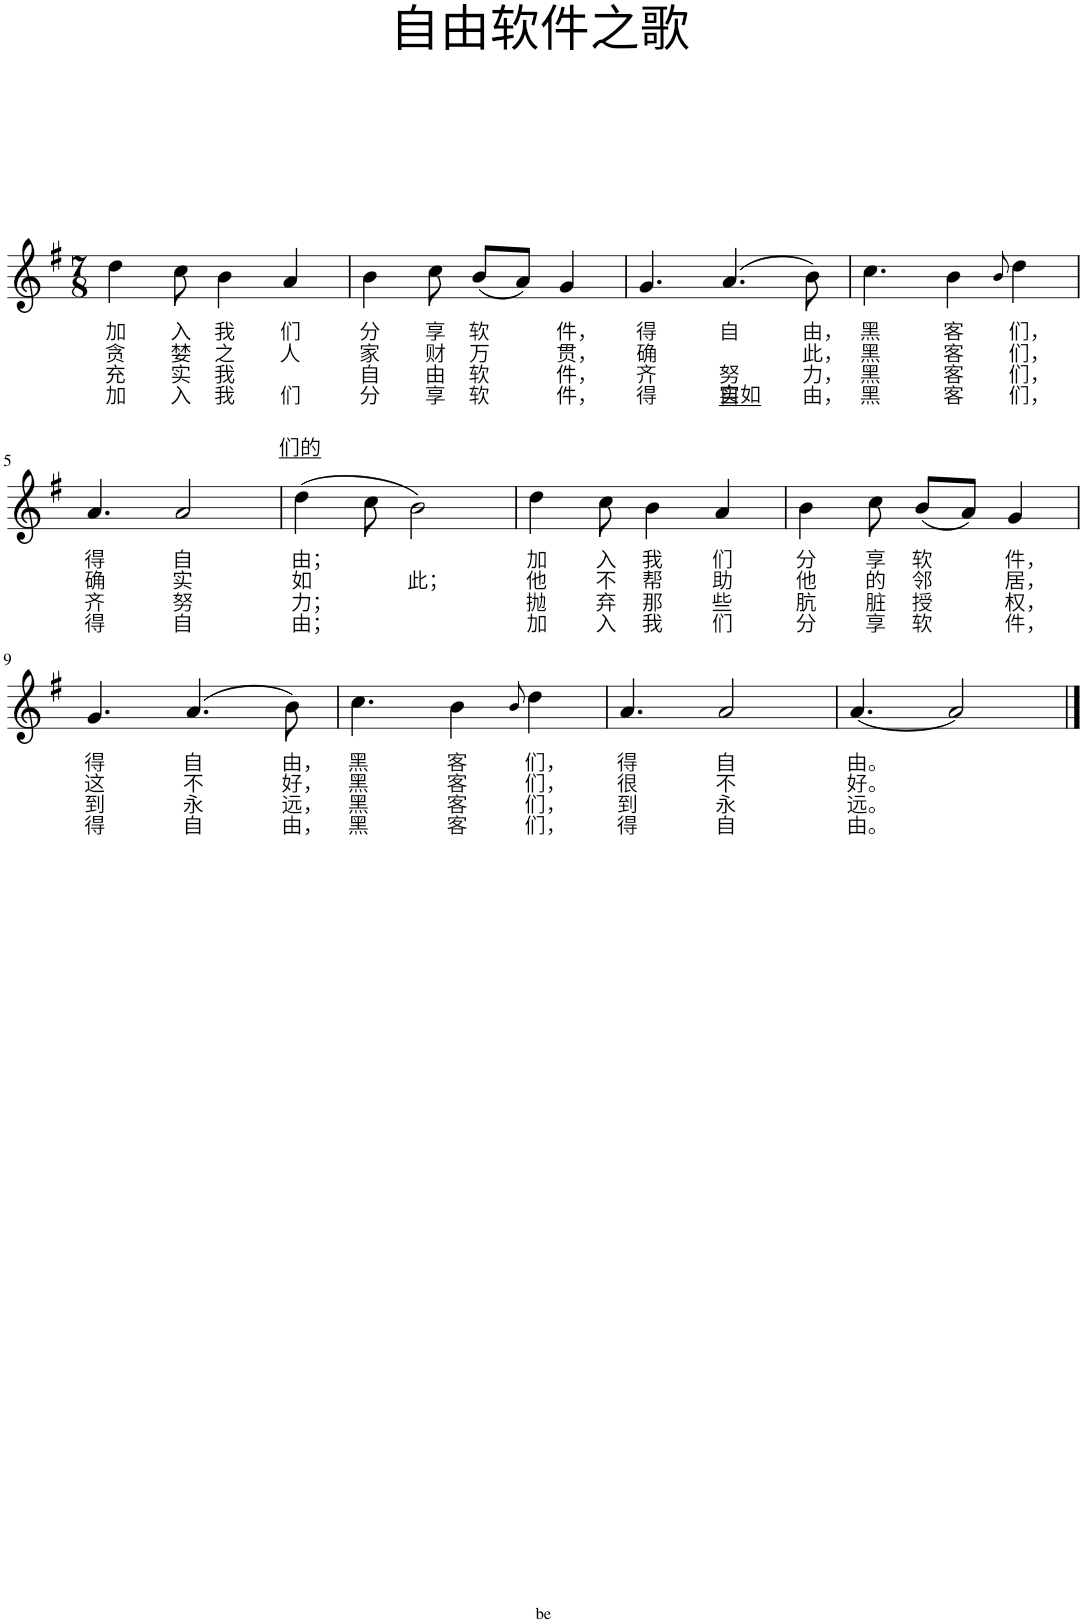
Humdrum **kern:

**kern	**text	**text	**text	**text
*part1	*part1	*part1	*part1	*part1
*staff1	*staff1	*staff1	*staff1	*staff1
*I"古典吉他	*	*	*	*
*clefG2	*	*	*	*
*k[f#]	*	*	*	*
*M7/8	*	*	*	*
=1	=1	=1	=1	=1
!	!LO:LY:b	!LO:LY:b	!LO:LY:b	!LO:LY:b
4dd\	加	贪	充	加
!	!LO:LY:b	!LO:LY:b	!LO:LY:b	!LO:LY:b
8cc\	入	婪	实	入
!	!LO:LY:b	!LO:LY:b	!LO:LY:b	!LO:LY:b
4b\	我	之	我	我
!	!LO:LY:b	!LO:LY:b	!LO:LY:b	!LO:LY:b
4a/	们	人	们的	们
=2	=2	=2	=2	=2
!	!LO:LY:b	!LO:LY:b	!LO:LY:b	!LO:LY:b
4b\	分	家	自	分
!	!LO:LY:b	!LO:LY:b	!LO:LY:b	!LO:LY:b
8cc\	享	财	由	享
!	!LO:LY:b	!LO:LY:b	!LO:LY:b	!LO:LY:b
(8b/L	软	万	软	软
8a/J)	.	.	.	.
!	!LO:LY:b	!LO:LY:b	!LO:LY:b	!LO:LY:b
4g/	件，	贯，	件，	件，
=3	=3	=3	=3	=3
!	!LO:LY:b	!LO:LY:b	!LO:LY:b	!LO:LY:b
4.g/	得	确	齐	得
!	!LO:LY:b	!LO:LY:b	!LO:LY:b	!LO:LY:b
(4.a/	自	实如	努	自
!	!LO:LY:b	!LO:LY:b	!LO:LY:b	!LO:LY:b
8b\)	由，	此，	力，	由，
=4	=4	=4	=4	=4
!	!LO:LY:b	!LO:LY:b	!LO:LY:b	!LO:LY:b
4.cc\	黑	黑	黑	黑
!	!LO:LY:b	!LO:LY:b	!LO:LY:b	!LO:LY:b
4b\	客	客	客	客
8qb/	.	.	.	.
!	!LO:LY:b	!LO:LY:b	!LO:LY:b	!LO:LY:b
4dd\	们，	们，	们，	们，
!!LO:LB:g=z
=5	=5	=5	=5	=5
!	!LO:LY:b	!LO:LY:b	!LO:LY:b	!LO:LY:b
4.a/	得	确	齐	得
!	!LO:LY:b	!LO:LY:b	!LO:LY:b	!LO:LY:b
2a/	自	实	努	自
=6	=6	=6	=6	=6
!	!LO:LY:b	!LO:LY:b	!LO:LY:b	!LO:LY:b
(4dd\	由；	如	力；	由；
8cc\	.	.	.	.
!	!	!LO:LY:b	!	!
2b\)	.	此；	.	.
=7	=7	=7	=7	=7
!	!LO:LY:b	!LO:LY:b	!LO:LY:b	!LO:LY:b
4dd\	加	他	抛	加
!	!LO:LY:b	!LO:LY:b	!LO:LY:b	!LO:LY:b
8cc\	入	不	弃	入
!	!LO:LY:b	!LO:LY:b	!LO:LY:b	!LO:LY:b
4b\	我	帮	那	我
!	!LO:LY:b	!LO:LY:b	!LO:LY:b	!LO:LY:b
4a/	们	助	些	们
=8	=8	=8	=8	=8
!	!LO:LY:b	!LO:LY:b	!LO:LY:b	!LO:LY:b
4b\	分	他	肮	分
!	!LO:LY:b	!LO:LY:b	!LO:LY:b	!LO:LY:b
8cc\	享	的	脏	享
!	!LO:LY:b	!LO:LY:b	!LO:LY:b	!LO:LY:b
(8b/L	软	邻	授	软
8a/J)	.	.	.	.
!	!LO:LY:b	!LO:LY:b	!LO:LY:b	!LO:LY:b
4g/	件，	居，	权，	件，
!!LO:LB:g=z
=9	=9	=9	=9	=9
!	!LO:LY:b	!LO:LY:b	!LO:LY:b	!LO:LY:b
4.g/	得	这	到	得
!	!LO:LY:b	!LO:LY:b	!LO:LY:b	!LO:LY:b
(4.a/	自	不	永	自
!	!LO:LY:b	!LO:LY:b	!LO:LY:b	!LO:LY:b
8b\)	由，	好，	远，	由，
=10	=10	=10	=10	=10
!	!LO:LY:b	!LO:LY:b	!LO:LY:b	!LO:LY:b
4.cc\	黑	黑	黑	黑
!	!LO:LY:b	!LO:LY:b	!LO:LY:b	!LO:LY:b
4b\	客	客	客	客
8qb/	.	.	.	.
!	!LO:LY:b	!LO:LY:b	!LO:LY:b	!LO:LY:b
4dd\	们，	们，	们，	们，
=11	=11	=11	=11	=11
!	!LO:LY:b	!LO:LY:b	!LO:LY:b	!LO:LY:b
4.a/	得	很	到	得
!	!LO:LY:b	!LO:LY:b	!LO:LY:b	!LO:LY:b
2a/	自	不	永	自
=12	=12	=12	=12	=12
!	!LO:LY:b	!LO:LY:b	!LO:LY:b	!LO:LY:b
[4.a/	由。	好。	远。	由。
2a/]	.	.	.	.
==	==	==	==	==
*-	*-	*-	*-	*-
